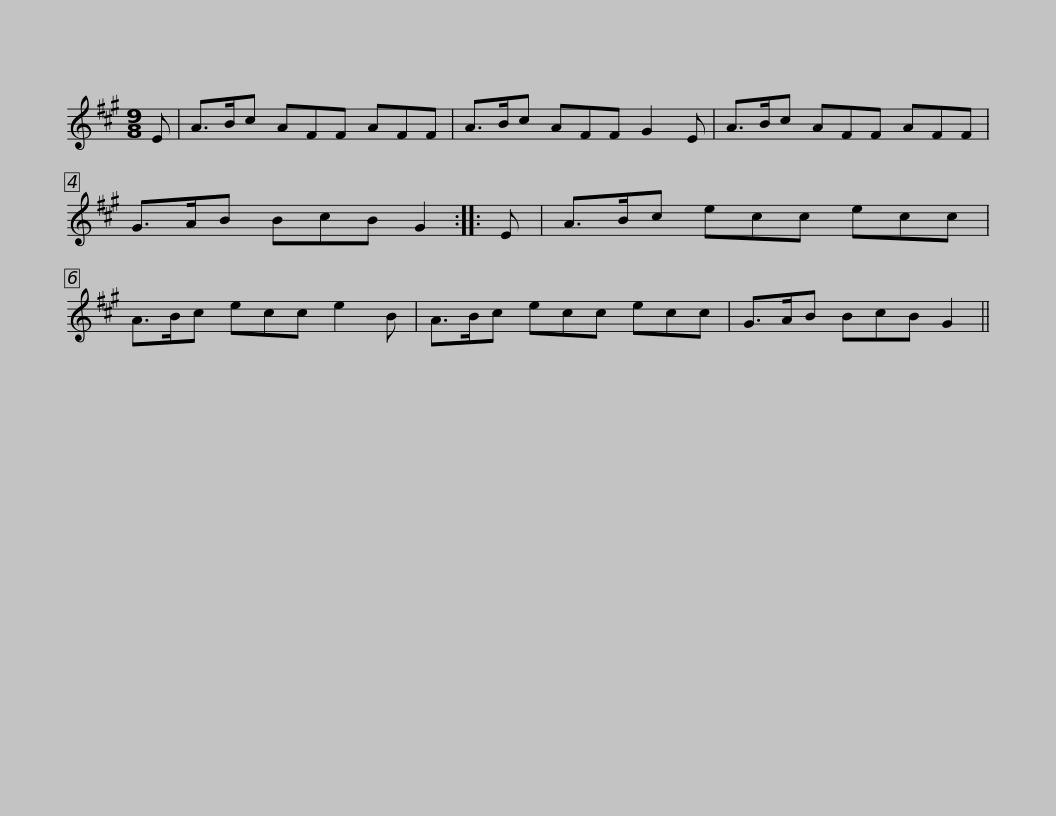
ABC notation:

X:1
L:1/8
M:9/8
I:linebreak $
K:A
V:1 treble
V:1
 E | A>Bc AFF AFF | A>Bc AFF G2 E | A>Bc AFF AFF | G>AB BcB G2 :: %5
 E |$ A>Bc ecc ecc | A>Bc ecc e2 B | A>Bc ecc ecc | G>AB BcB G2 || %10
